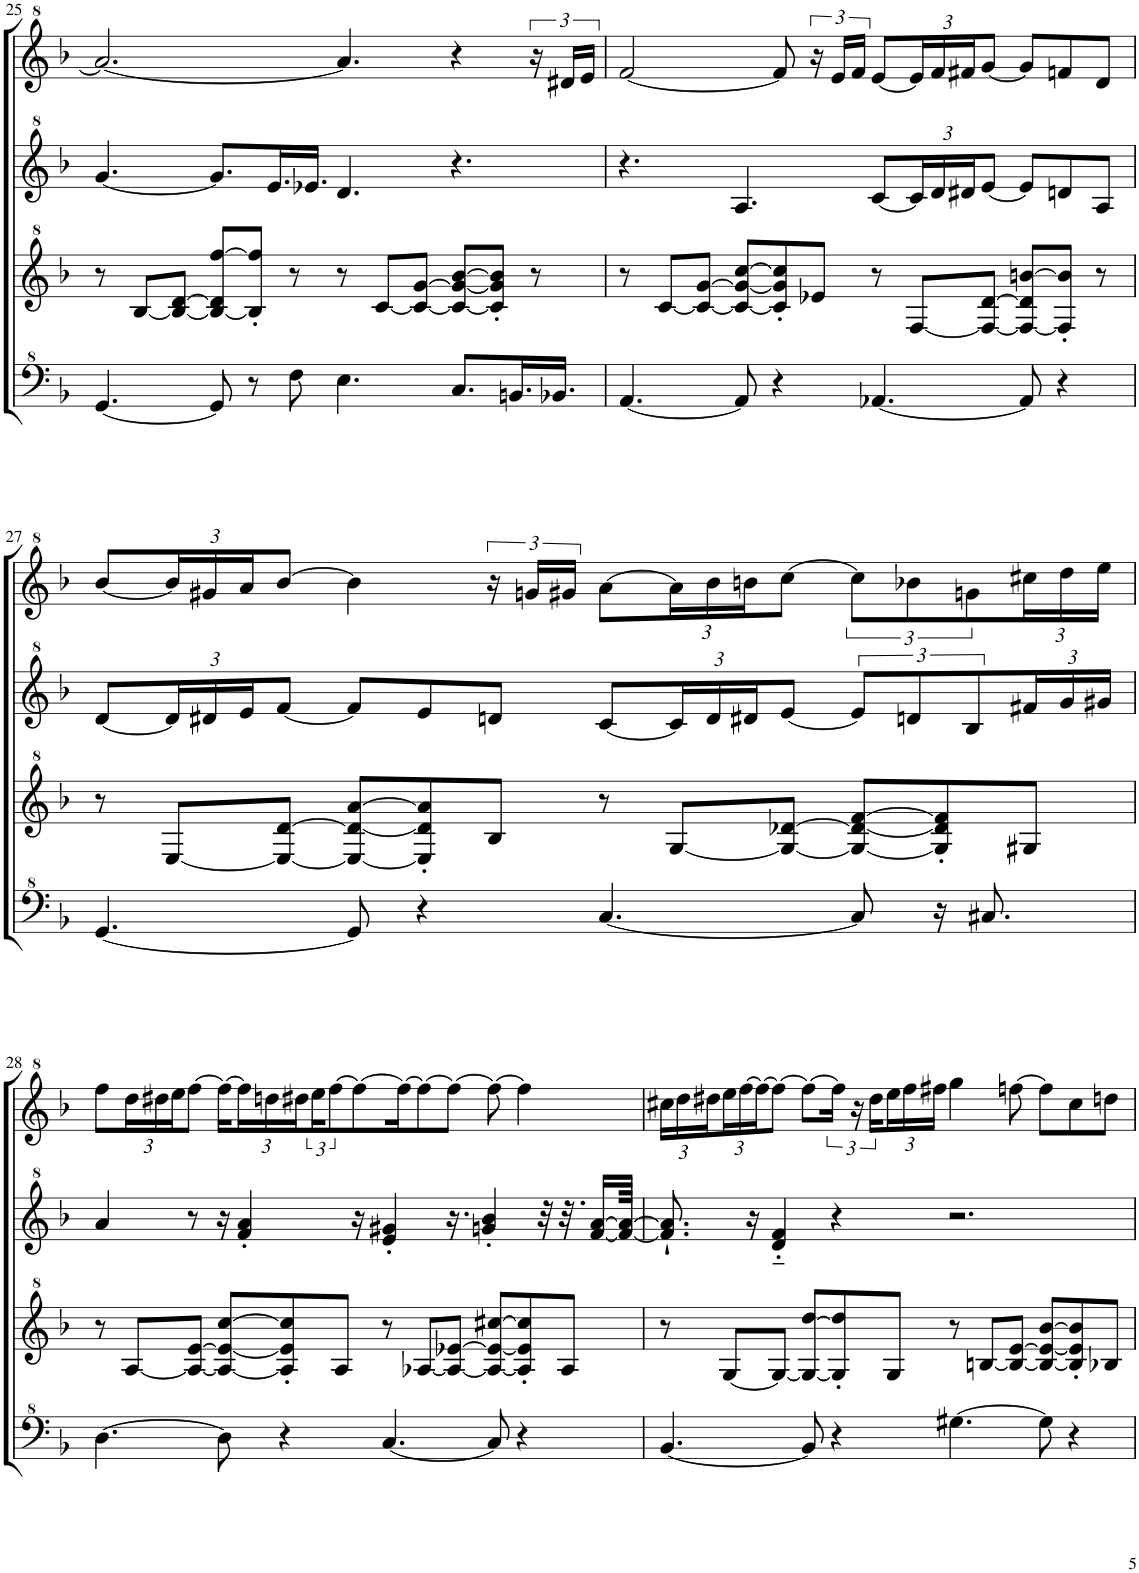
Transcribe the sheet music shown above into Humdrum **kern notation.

**kern	**kern	**kern	**kern
*part1	*part1	*part1	*part1
*staff4	*staff3	*staff2	*staff1
*I"Model III	*	*	*
!!LO:PB:g=z
*clefF^4	*clefG^2	*clefG^2	*clefG^2
*k[b-]	*k[b-]	*k[b-]	*k[b-]
*M12/8	*M12/8	*M12/8	*M12/8
=25	=25	=25	=25
[4.G/	8r	[4.gg/	2.aa/_
.	[8b-/L	.	.
.	8b-/_ [8dd/J	.	.
8G/]	8b-/_ 8dd/] [8fff/L	8.gg/L]	.
8r	8b-/]' 8fff/]'J	.	.
.	.	16.ee/L	.
8f\	8r	.	.
.	.	16.ee-X/JJ	.
4.e\	8r	4.dd/	4.aa/]
.	[8cc/L	.	.
.	8cc/_ [8gg/J	.	.
8.c/L	8cc/_ 8gg/_ [8bb-/L	4.r	4r
.	8cc/]' 8gg/]' 8bb-/]'J	.	.
16.Bn/L	.	.	.
.	8r	.	24r
16.B-X/JJ	.	.	.
.	.	.	24dd#X/LL
.	.	.	24ee/JJ
=26	=26	=26	=26
[4.A/	8r	4.r	[2ff/
.	[8cc/L	.	.
.	8cc/_ [8gg/J	.	.
8A/]	8cc/_ 8gg/_ [8ccc/L	4.a/	.
4r	8cc/]' 8gg/]' 8ccc/]'	.	8ff/]
.	8ee-X/J	.	24r
.	.	.	24ee/LL
.	.	.	24ff/JJ
[4.A-X/	8r	[8cc/L	[8ee/L
*	*	*Xbrackettup	*Xbrackettup
.	[8f/L	24cc/L]	24ee/L]
.	.	24dd/	24ff/
.	.	24dd#X/J	24ff#X/J
.	8f/_ [8dd/J	[8ee/J	[8gg/J
8A-/]	8f/_ 8dd/] [8bbn/L	8ee/L]	8gg/L]
4r	8f/]' 8bb/]'J	8ddn/	8ffn/
.	8r	8a/J	8dd/J
!!LO:LB:g=z
=27	=27	=27	=27
[4.G/	8r	[8dd/L	[8bb-/L
.	[8e/L	24dd/L]	24bb-/L]
.	.	24dd#X/	24gg#X/
.	.	24ee/J	24aa/J
.	8e/_ [8dd/J	[8ff/J	[8bb-/J
8G/]	8e/_ 8dd/_ [8aa/L	8ff/L]	4bb-\]
4r	8e/]' 8dd/]' 8aa/]'	8ee/	.
*	*	*	*brackettup
.	8b-/J	8ddn/J	24r
.	.	.	24ggn/LL
.	.	.	24gg#X/JJ
[4.c/	8r	[8cc/L	[8aa\L
*	*	*	*Xbrackettup
.	[8g/L	24cc/L]	24aa\L]
.	.	24dd/	24bb-\
.	.	24dd#X/J	24bbn\J
.	8g/_ [8dd-X/J	[8ee/J	[8ccc\J
*	*	*brackettup	*brackettup
8c/]	8g/_ 8dd-/_ [8ff/L	12ee/L]	12ccc\L]
.	.	12ddn/	12bb-X\
16r	8g/]' 8dd-/]' 8ff/]'	.	.
.	.	12b-/	12ggn\
8.c#X/	.	.	.
*	*	*Xbrackettup	*Xbrackettup
.	8g#X/J	24ff#X/L	24ccc#X\L
.	.	24gg/	24ddd\
.	.	24gg#X/JJ	24eee\JJ
!!LO:LB:g=z
=28	=28	=28	=28
[4.d\	8r	4aa/	8fff\L
.	[8a/L	.	24ddd\L
.	.	.	24ddd#X\
.	.	.	24eee\J
.	8a/_ [8ee/J	8r	[8fff\J
8d\]	8a/_ 8ee/_ [8ccc/L	16r	16fff\LL_
.	.	4ff/' 4aa/'	24fff\]
.	.	.	24dddn\
4r	8a/]' 8ee/]' 8ccc/]'	.	.
.	.	.	24ddd#X\
*	*	*	*brackettup
.	.	.	24eee\J
.	.	.	[12fff\
.	8a/J	.	.
.	.	16r	8fff\_
[4.c/	8r	4ee/' 4gg#X/'	.
.	.	.	16fff\K_
.	[8a-X/L	.	8fff\_
.	8a-/_ [8ee-X/J	16.r	8fff\J_
.	.	4ggn/' 4bb-/'	.
8c/]	8a-/_ 8ee-/_ [8ccc#X/L	.	8fff\_
4r	8a-/]' 8ee-/]' 8ccc#/]'	.	4fff\]
.	.	32r	.
.	8a-/J	32.r	.
.	.	[16ff/ [16aa/LL	.
.	.	64ff/_ 64aa/_JJkk	.
=29	=29	=29	=29
*	*	*	*Xbrackettup
[4.B-/	8r	8.ff/]` 8.aa/]`	24ccc#X\LL
.	.	.	24ddd\
.	.	.	24ddd#X\
.	[8g/L	.	24eee\
.	.	.	[24fff\
.	.	16r	.
.	.	.	24fff\J_
.	8g/J_	4dd/'~ 4ff/'~	8fff\J_
8B-/]	8g/_ [8ddd/L	.	8fff\L_
*	*	*	*brackettup
4r	8g/]' 8ddd/]'	4r	24fff\Jk]
.	.	.	24r
.	.	.	24ddd#\LL
*	*	*	*Xbrackettup
.	8g/J	.	24eee\
.	.	.	24fff\
.	.	.	24fff#X\JJ
[4.g#X\	8r	2.r	4ggg\
.	[8bn/L	.	.
.	8b/_ [8ee/J	.	[8fffn\
8g#\]	8b/_ 8ee/_ [8bb-/L	.	8fff\L]
4r	8b/]' 8ee/]' 8bb-/]'	.	8ccc#\
.	8b-X/J	.	8dddn\J
=	=	=	=
*-	*-	*-	*-
